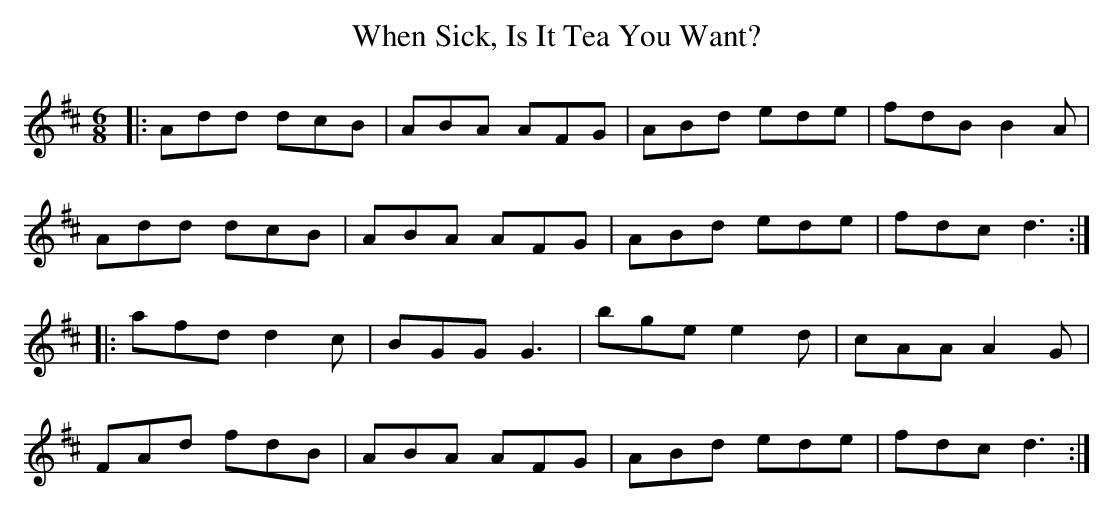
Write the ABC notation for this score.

X:1
T:When Sick, Is It Tea You Want?
M:6/8
K:D
|: Add dcB | ABA AFG | ABd ede | fdB B2A |
Add dcB | ABA AFG | ABd ede | fdc d3 :|
|: afd d2c | BGG G3 | bge e2d | cAA A2G |
FAd fdB | ABA AFG | ABd ede | fdc d3 :|
